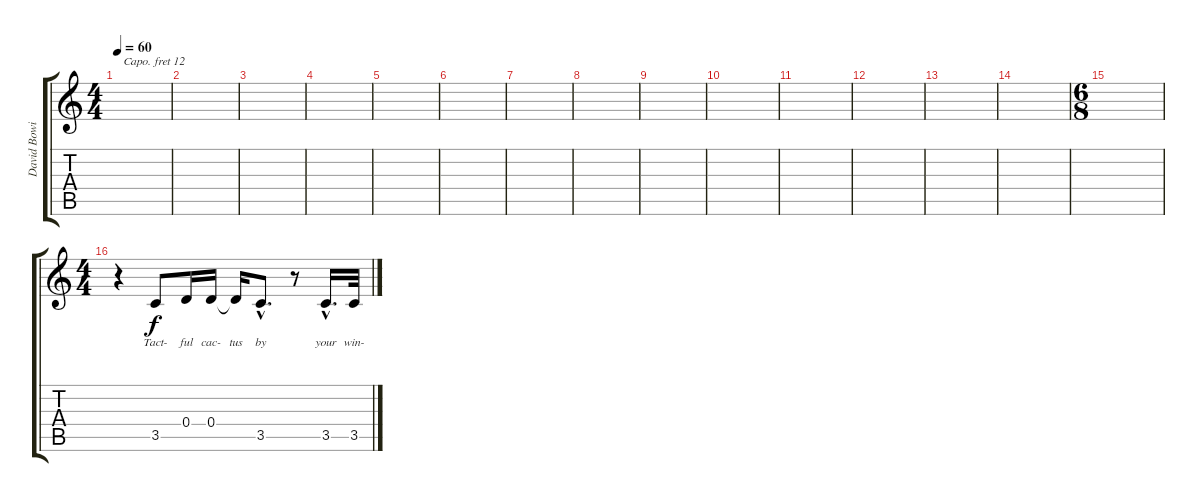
\track ("David Bowie" "David Bowi") {instrument flute}
\staff {score tabs}
\capo 12
\tuning (E4 B3 G3 D3 A2 E2) {hide}
\ts (4 4)
\tempo 60
\clef g2
\ks c
|
|
|
|
|
|
|
|
|
|
|
|
|
|
\ts (6 8)
|
\ts (4 4)
r.4 3.5.8{lyrics (0 "Tact-") lyrics (1 "") lyrics (2 "") lyrics (3 "") lyrics (4 "")} 0.4.16{lyrics (0 "ful") lyrics (1 "") lyrics (2 "") lyrics (3 "") lyrics (4 "")} 0.4.16{lyrics (0 "cac-") lyrics (1 "") lyrics (2 "") lyrics (3 "") lyrics (4 "")} 0.4{t}.16{lyrics (0 "tus") lyrics (1 "") lyrics (2 "") lyrics (3 "") lyrics (4 "")} 3.5{hac}.8{d lyrics (0 "by") lyrics (1 "") lyrics (2 "") lyrics (3 "") lyrics (4 "")} r.8 3.5{hac}.16{d lyrics (0 "your") lyrics (1 "") lyrics (2 "") lyrics (3 "") lyrics (4 "")} 3.5.32{lyrics (0 "win-") lyrics (1 "") lyrics (2 "") lyrics (3 "") lyrics (4 "")}
